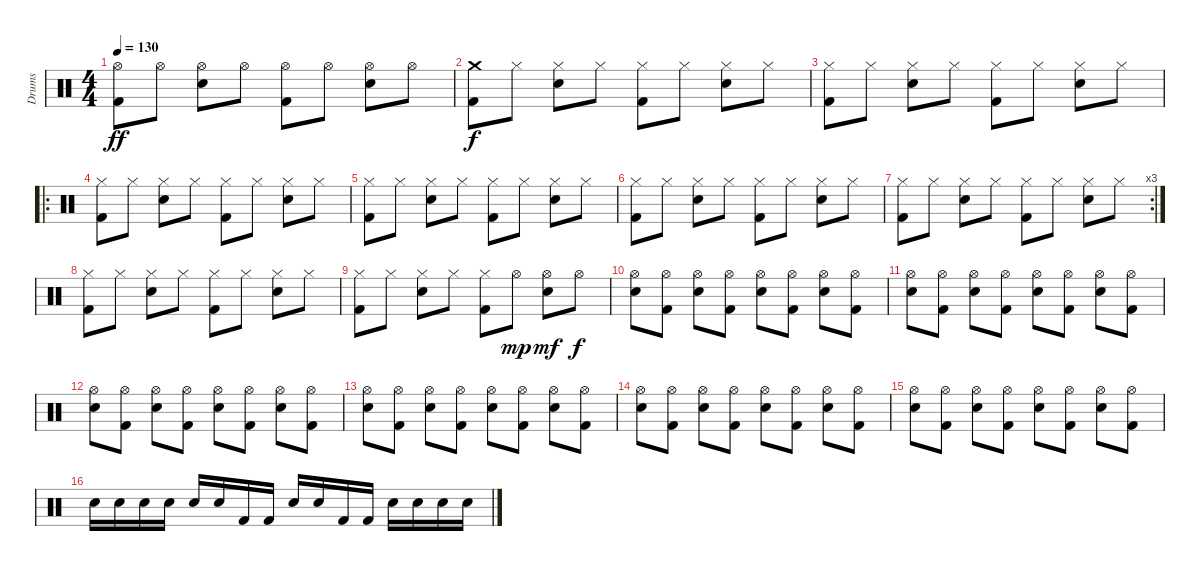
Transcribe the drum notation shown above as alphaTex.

\track ("Drums" "Drums") {instrument percussion}
\staff {score}
\articulation defaults
\ts (4 4)
\tempo 130
\clef neutral
\ks c
("Hi-Hat (open)" "Kick (hit) 2").8{dy ff} "Hi-Hat (open)".8 ("Hi-Hat (open)" "Electric Snare (hit)").8 "Hi-Hat (open)".8 ("Hi-Hat (open)" "Kick (hit) 2").8 "Hi-Hat (open)".8 ("Hi-Hat (open)" "Electric Snare (hit)").8 "Hi-Hat (open)".8 |
("Crash medium (hit)" "Kick (hit) 2").8{dy f} "Hi-Hat (closed)".8 ("Hi-Hat (closed)" "Electric Snare (hit)").8 "Hi-Hat (closed)".8 ("Hi-Hat (closed)" "Kick (hit) 2").8 "Hi-Hat (closed)".8 ("Hi-Hat (closed)" "Electric Snare (hit)").8 "Hi-Hat (closed)".8 |
("Hi-Hat (closed)" "Kick (hit) 2").8 "Hi-Hat (closed)".8 ("Hi-Hat (closed)" "Electric Snare (hit)").8 "Hi-Hat (closed)".8 ("Hi-Hat (closed)" "Kick (hit) 2").8 "Hi-Hat (closed)".8 ("Hi-Hat (closed)" "Electric Snare (hit)").8 "Hi-Hat (closed)".8 |
\ro
("Hi-Hat (closed)" "Kick (hit) 2").8 "Hi-Hat (closed)".8 ("Hi-Hat (closed)" "Electric Snare (hit)").8 "Hi-Hat (closed)".8 ("Hi-Hat (closed)" "Kick (hit) 2").8 "Hi-Hat (closed)".8 ("Hi-Hat (closed)" "Electric Snare (hit)").8 "Hi-Hat (closed)".8 |
("Hi-Hat (closed)" "Kick (hit) 2").8 "Hi-Hat (closed)".8 ("Hi-Hat (closed)" "Electric Snare (hit)").8 "Hi-Hat (closed)".8 ("Hi-Hat (closed)" "Kick (hit) 2").8 "Hi-Hat (closed)".8 ("Hi-Hat (closed)" "Electric Snare (hit)").8 "Hi-Hat (closed)".8 |
("Hi-Hat (closed)" "Kick (hit) 2").8 "Hi-Hat (closed)".8 ("Hi-Hat (closed)" "Electric Snare (hit)").8 "Hi-Hat (closed)".8 ("Hi-Hat (closed)" "Kick (hit) 2").8 "Hi-Hat (closed)".8 ("Hi-Hat (closed)" "Electric Snare (hit)").8 "Hi-Hat (closed)".8 |
\rc 3
("Hi-Hat (closed)" "Kick (hit) 2").8 "Hi-Hat (closed)".8 ("Hi-Hat (closed)" "Electric Snare (hit)").8 "Hi-Hat (closed)".8 ("Hi-Hat (closed)" "Kick (hit) 2").8 "Hi-Hat (closed)".8 ("Hi-Hat (closed)" "Electric Snare (hit)").8 "Hi-Hat (closed)".8 |
("Hi-Hat (closed)" "Kick (hit) 2").8 "Hi-Hat (closed)".8 ("Hi-Hat (closed)" "Electric Snare (hit)").8 "Hi-Hat (closed)".8 ("Hi-Hat (closed)" "Kick (hit) 2").8 "Hi-Hat (closed)".8 ("Hi-Hat (closed)" "Electric Snare (hit)").8 "Hi-Hat (closed)".8 |
("Hi-Hat (closed)" "Kick (hit) 2").8 "Hi-Hat (closed)".8 ("Hi-Hat (closed)" "Electric Snare (hit)").8 "Hi-Hat (closed)".8 ("Hi-Hat (closed)" "Kick (hit) 2").8 "Hi-Hat (open)".8{dy mp} ("Hi-Hat (open)" "Electric Snare (hit)").8{dy mf} "Hi-Hat (open)".8{dy f} |
("Hi-Hat (open)" "Electric Snare (hit)").8 ("Hi-Hat (open)" "Kick (hit) 2").8 ("Hi-Hat (open)" "Electric Snare (hit)").8 ("Hi-Hat (open)" "Kick (hit) 2").8 ("Hi-Hat (open)" "Electric Snare (hit)").8 ("Hi-Hat (open)" "Kick (hit) 2").8 ("Hi-Hat (open)" "Electric Snare (hit)").8 ("Hi-Hat (open)" "Kick (hit) 2").8 |
("Hi-Hat (open)" "Electric Snare (hit)").8 ("Hi-Hat (open)" "Kick (hit) 2").8 ("Hi-Hat (open)" "Electric Snare (hit)").8 ("Hi-Hat (open)" "Kick (hit) 2").8 ("Hi-Hat (open)" "Electric Snare (hit)").8 ("Hi-Hat (open)" "Kick (hit) 2").8 ("Hi-Hat (open)" "Electric Snare (hit)").8 ("Hi-Hat (open)" "Kick (hit) 2").8 |
("Hi-Hat (open)" "Electric Snare (hit)").8 ("Hi-Hat (open)" "Kick (hit) 2").8 ("Hi-Hat (open)" "Electric Snare (hit)").8 ("Hi-Hat (open)" "Kick (hit) 2").8 ("Hi-Hat (open)" "Electric Snare (hit)").8 ("Hi-Hat (open)" "Kick (hit) 2").8 ("Hi-Hat (open)" "Electric Snare (hit)").8 ("Hi-Hat (open)" "Kick (hit) 2").8 |
("Hi-Hat (open)" "Electric Snare (hit)").8 ("Hi-Hat (open)" "Kick (hit) 2").8 ("Hi-Hat (open)" "Electric Snare (hit)").8 ("Hi-Hat (open)" "Kick (hit) 2").8 ("Hi-Hat (open)" "Electric Snare (hit)").8 ("Hi-Hat (open)" "Kick (hit) 2").8 ("Hi-Hat (open)" "Electric Snare (hit)").8 ("Hi-Hat (open)" "Kick (hit) 2").8 |
("Hi-Hat (open)" "Electric Snare (hit)").8 ("Hi-Hat (open)" "Kick (hit) 2").8 ("Hi-Hat (open)" "Electric Snare (hit)").8 ("Hi-Hat (open)" "Kick (hit) 2").8 ("Hi-Hat (open)" "Electric Snare (hit)").8 ("Hi-Hat (open)" "Kick (hit) 2").8 ("Hi-Hat (open)" "Electric Snare (hit)").8 ("Hi-Hat (open)" "Kick (hit) 2").8 |
("Hi-Hat (open)" "Electric Snare (hit)").8 ("Hi-Hat (open)" "Kick (hit) 2").8 ("Hi-Hat (open)" "Electric Snare (hit)").8 ("Hi-Hat (open)" "Kick (hit) 2").8 ("Hi-Hat (open)" "Electric Snare (hit)").8 ("Hi-Hat (open)" "Kick (hit) 2").8 ("Hi-Hat (open)" "Electric Snare (hit)").8 ("Hi-Hat (open)" "Kick (hit) 2").8 |
"Electric Snare (hit)".16 "Electric Snare (hit)".16 "Electric Snare (hit)".16 "Electric Snare (hit)".16 "Electric Snare (hit)".16 "Electric Snare (hit)".16 "Kick (hit) 2".16 "Kick (hit) 2".16 "Electric Snare (hit)".16 "Electric Snare (hit)".16 "Kick (hit) 2".16 "Kick (hit) 2".16 "Electric Snare (hit)".16 "Electric Snare (hit)".16 "Electric Snare (hit)".16 "Electric Snare (hit)".16
